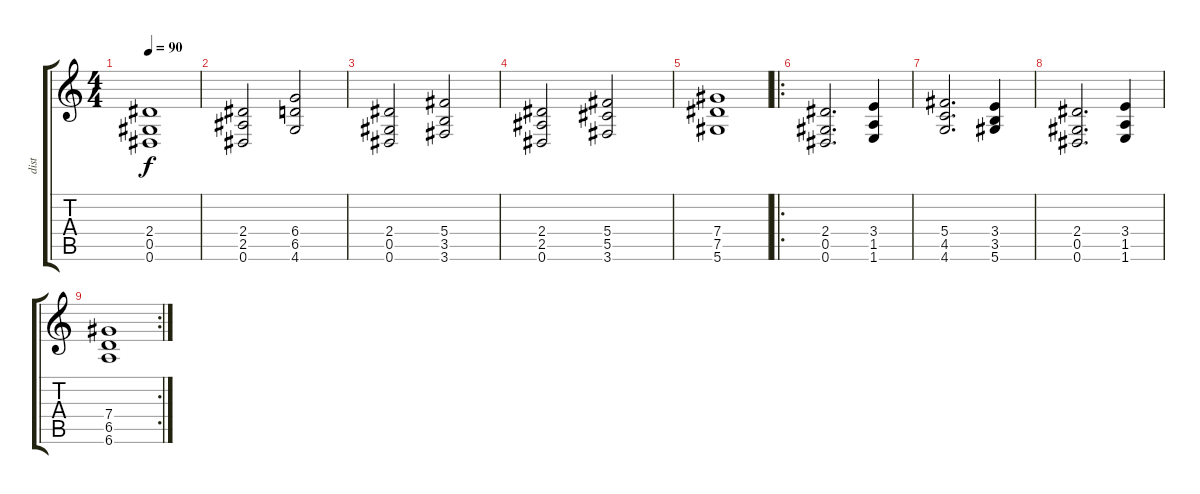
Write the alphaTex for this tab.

\track ("dist" "dist") {instrument distortionguitar}
\staff {score tabs}
\tuning (Eb4 Bb3 Gb3 Db3 Ab2 Eb2) {hide}
\ts (4 4)
\tempo 90
\clef g2
\ks c
(2.4 0.5 0.6).1{dy f} |
(2.4 2.5 0.6).2 (6.4 6.5 4.6).2 |
(2.4 0.5 0.6).2 (5.4 3.5 3.6).2 |
(2.4 2.5 0.6).2 (5.4 5.5 3.6).2 |
(7.4 7.5 5.6).1 |
\ro
(2.4 0.5 0.6).2{d} (3.4 1.5 1.6).4 |
(5.4 4.5 4.6).2{d} (3.4 3.5 5.6).4 |
(2.4 0.5 0.6).2{d} (3.4 1.5 1.6).4 |
\rc 2
(7.4 6.5 6.6).1
